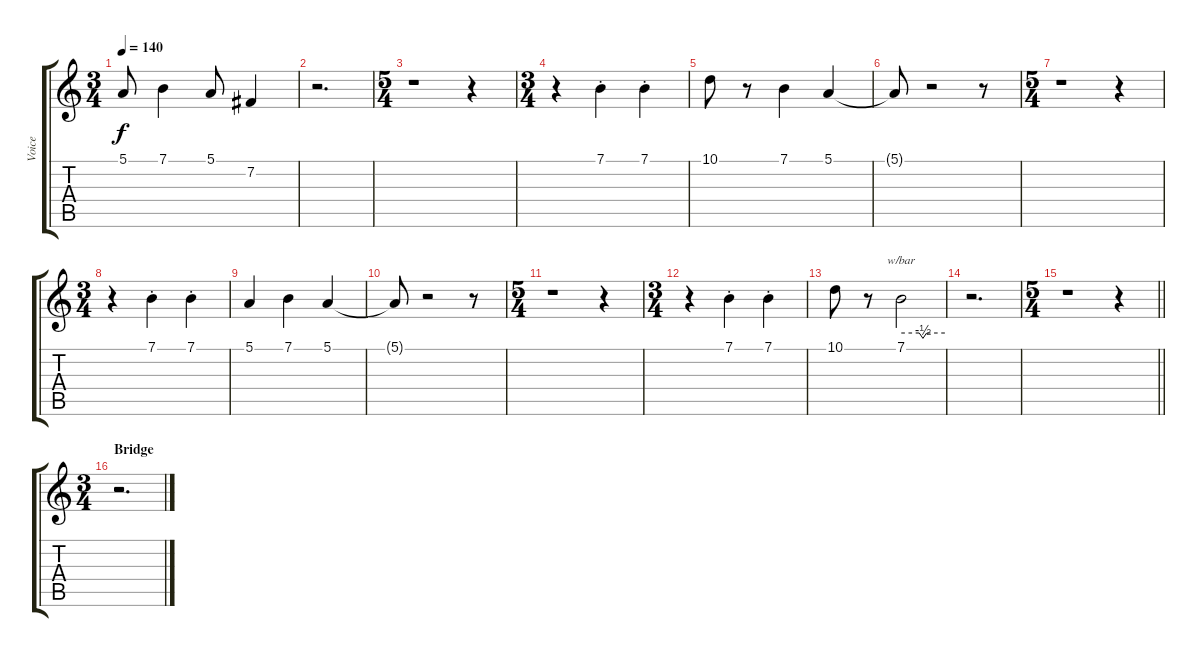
\track ("Voice" "Voice") {instrument tenorsax}
\staff {score tabs}
\tuning (E4 B3 G3 D3 A2 E2) {hide}
\ts (3 4)
\tempo 140
\clef g2
\ks c
5.1.8{dy f} 7.1.4 5.1.8 7.2.4 |
r.2{d} |
\ts (5 4)
r.1 r.4 |
\ts (3 4)
r.4 7.1{st}.4 7.1{st}.4 |
10.1.8 r.8 7.1.4 5.1.4 |
5.1{t}.8 r.2 r.8 |
\ts (5 4)
r.1 r.4 |
\ts (3 4)
r.4 7.1{st}.4 7.1{st}.4 |
5.1.4 7.1.4 5.1.4 |
5.1{t}.8 r.2 r.8 |
\ts (5 4)
r.1 r.4 |
\ts (3 4)
r.4 7.1{st}.4 7.1{st}.4 |
10.1.8 r.8 7.1.2{tbe (custom default 0 0 25 0 30 -2 35 0 60 0)} |
r.2{d} |
\ts (5 4)
\barLineRight lightlight
r.1 r.4 |
\ts (3 4)
\section ("" "Bridge")
r.2{d}
